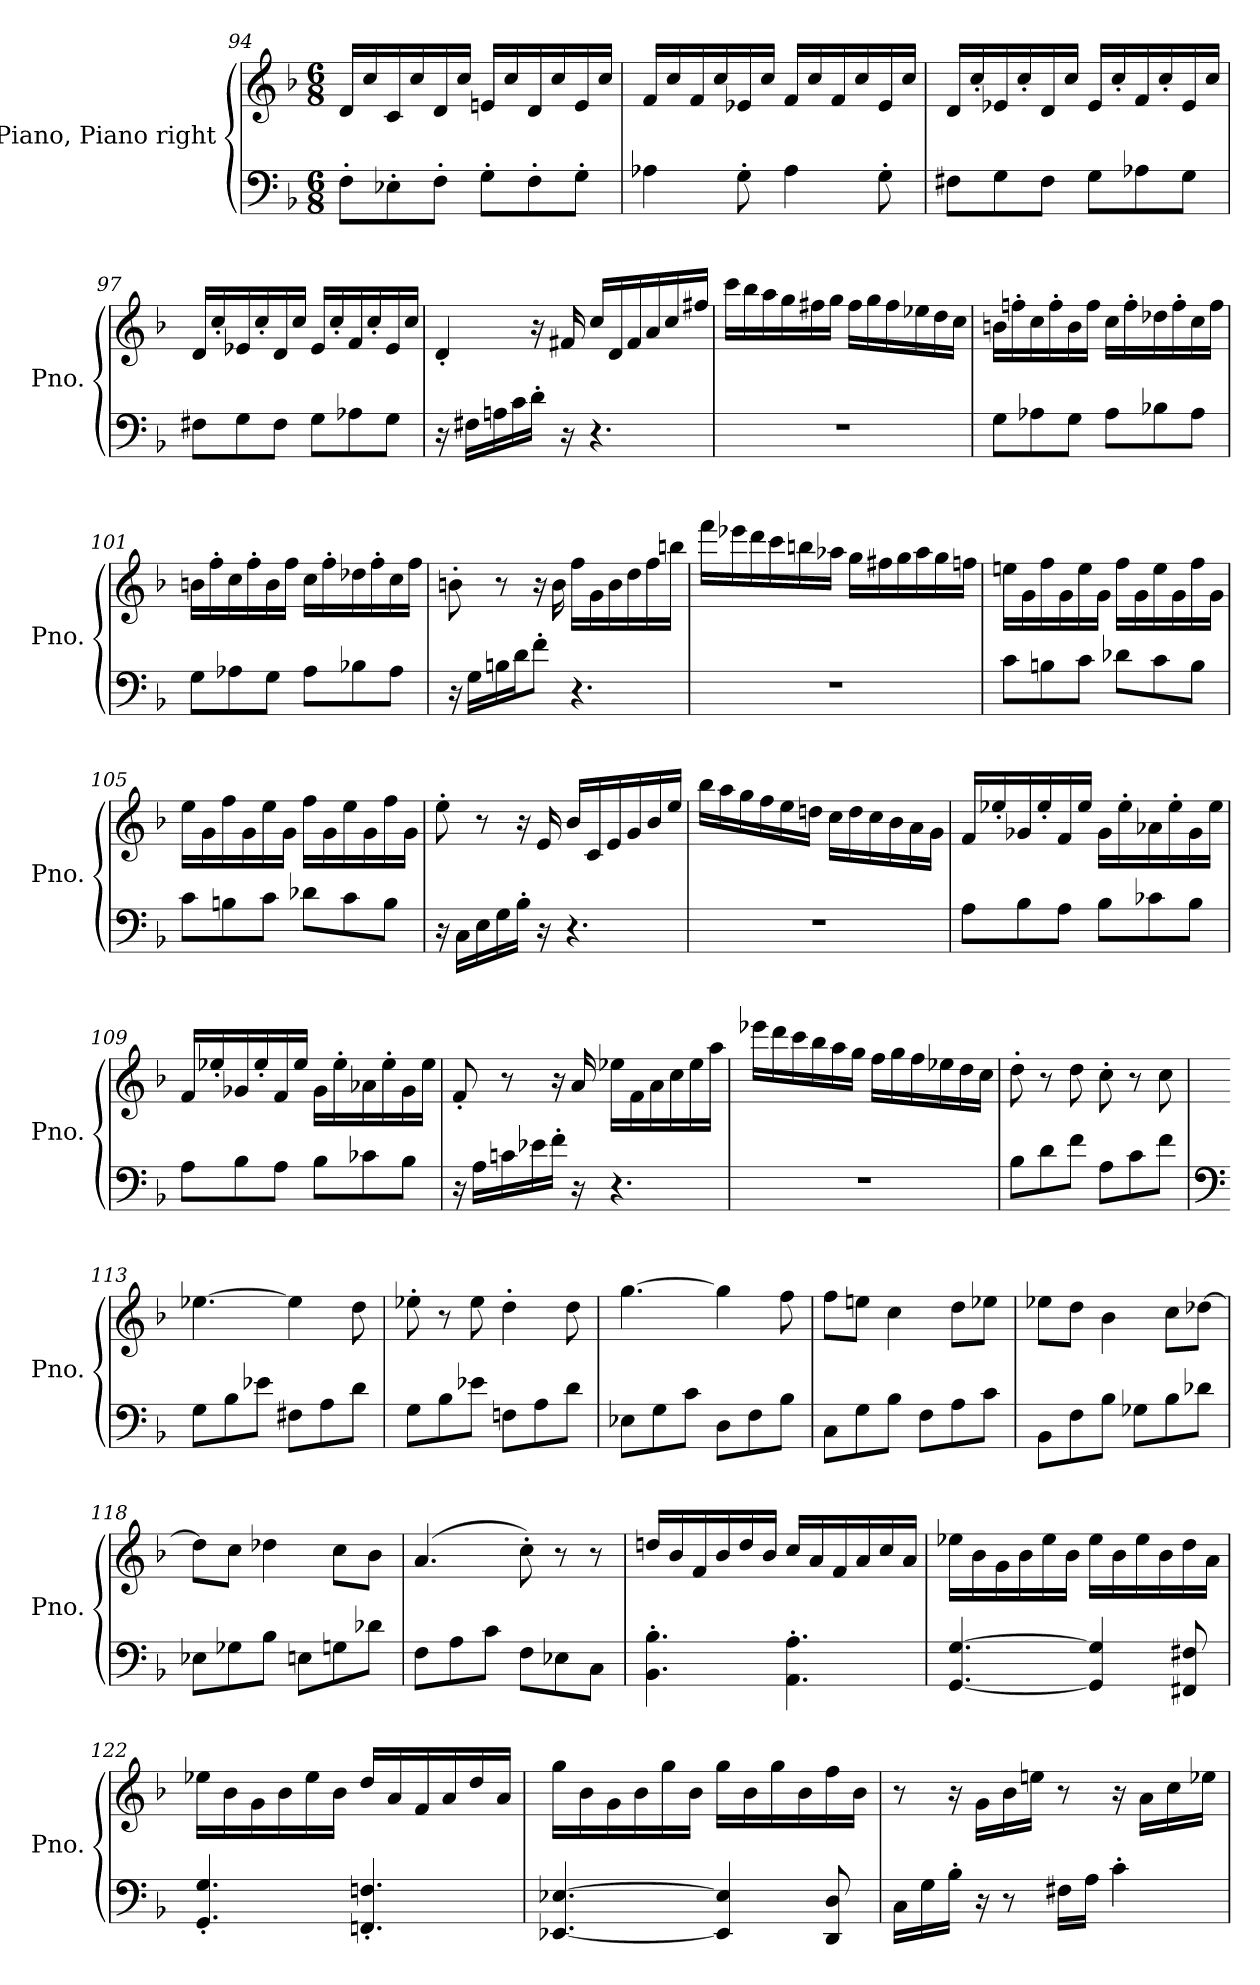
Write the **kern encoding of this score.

**kern	**kern
*part1	*part1
*staff2	*staff1
*I"Piano, Piano right	*
*I'Pno.	*
*clefF4	*clefG2
*k[b-]	*k[b-]
*M6/8	*M6/8
=94	=94
8F'\L	16d/LL
.	16cc/
8E-X'\	16c/
.	16cc/
8F'\J	16d/
.	16cc/JJ
8G'\L	16en/LL
.	16cc/
8F'\	16d/
.	16cc/
8G'\J	16e/
.	16cc/JJ
!!LO:LB:g=z
=95	=95
4A-X\	16f/LL
.	16cc/
.	16f/
.	16cc/
8G'\	16e-X/
.	16cc/JJ
4A-\	16f/LL
.	16cc/
.	16f/
.	16cc/
8G'\	16e-/
.	16cc/JJ
=96	=96
8F#X\L	16d/LL
.	16cc'/
8G\	16e-X/
.	16cc'/
8F#\J	16d/
.	16cc/JJ
8G\L	16e-/LL
.	16cc'/
8A-X\	16f/
.	16cc'/
8G\J	16e-/
.	16cc/JJ
=97	=97
8F#X\L	16d/LL
.	16cc'/
8G\	16e-X/
.	16cc'/
8F#\J	16d/
.	16cc/JJ
8G\L	16e-/LL
.	16cc'/
8A-X\	16f/
.	16cc'/
8G\J	16e-/
.	16cc/JJ
!!LO:LB:g=z
=98	=98
16r	4d'/
16F#X\LL	.
16An\	.
16c\	.
16d'\JJ	16r
16r	16f#X/
4.r	16cc/LL
.	16d/
.	16f#/
.	16a/
.	16cc/
.	16ff#X/JJ
=99	=99
2.r	16ccc\LL
.	16bb-\
.	16aa\
.	16gg\
.	16ff#X\
.	16gg\JJ
.	16ff#\LL
.	16gg\
.	16ff#\
.	16ee-X\
.	16dd\
.	16cc\JJ
=100	=100
8G\L	16bn\LL
.	16ffn'\
8A-X\	16cc\
.	16ff'\
8G\J	16b\
.	16ff\JJ
8A-\L	16cc\LL
.	16ff'\
8B-X\	16dd-X\
.	16ff'\
8A-\J	16cc\
.	16ff\JJ
=101	=101
8G\L	16bn\LL
.	16ff'\
8A-X\	16cc\
.	16ff'\
8G\J	16b\
.	16ff\JJ
8A-\L	16cc\LL
.	16ff'\
8B-X\	16dd-X\
.	16ff'\
8A-\J	16cc\
.	16ff\JJ
!!LO:LB:g=z
=102	=102
16r	8bn'\
16G\LL	.
16Bn\	8r
16d\J	.
8f'\J	16r
.	16b\
4.r	16ff\LL
.	16g\
.	16b\
.	16dd\
.	16ff\
.	16bbn\JJ
=103	=103
2.r	16fff\LL
.	16eee-X\
.	16ddd\
.	16ccc\
.	16bbn\
.	16aa-X\JJ
.	16gg\LL
.	16ff#X\
.	16gg\
.	16aa-\
.	16gg\
.	16ffn\JJ
=104	=104
8c\L	16een\LL
.	16g\
8Bn\	16ff\
.	16g\
8c\J	16ee\
.	16g\JJ
8d-X\L	16ff\LL
.	16g\
8c\	16ee\
.	16g\
8B\J	16ff\
.	16g\JJ
!!LO:LB:g=z
=105	=105
8c\L	16ee\LL
.	16g\
8Bn\	16ff\
.	16g\
8c\J	16ee\
.	16g\JJ
8d-X\L	16ff\LL
.	16g\
8c\	16ee\
.	16g\
8B\J	16ff\
.	16g\JJ
=106	=106
16r	8ee'\
16C\LL	.
16E\	8r
16G\	.
16B-'\JJ	16r
16r	16e/
4.r	16b-/LL
.	16c/
.	16e/
.	16g/
.	16b-/
.	16ee/JJ
=107	=107
2.r	16bb-\LL
.	16aa\
.	16gg\
.	16ff\
.	16ee\
.	16ddn\JJ
.	16cc\LL
.	16dd\
.	16cc\
.	16b-\
.	16a\
.	16g\JJ
=108	=108
8A\L	16f/LL
.	16ee-X'/
8B-\	16g-X/
.	16ee-'/
8A\J	16f/
.	16ee-/JJ
8B-\L	16g-\LL
.	16ee-'\
8c-X\	16a-X\
.	16ee-'\
8B-\J	16g-\
.	16ee-\JJ
!!LO:PB:g=z
=109	=109
8A\L	16f/LL
.	16ee-X'/
8B-\	16g-X/
.	16ee-'/
8A\J	16f/
.	16ee-/JJ
8B-\L	16g-\LL
.	16ee-'\
8c-X\	16a-X\
.	16ee-'\
8B-\J	16g-\
.	16ee-\JJ
=110	=110
16r	8f'/
16A\LL	.
16cn\	8r
16e-X\	.
16f'\JJ	16r
16r	16a/
4.r	16ee-X\LL
.	16f\
.	16a\
.	16cc\
.	16ee-\
.	16aa\JJ
=111	=111
2.r	16eee-X\LL
.	16ddd\
.	16ccc\
.	16bb-\
.	16aa\
.	16gg\JJ
.	16ff\LL
.	16gg\
.	16ff\
.	16ee-X\
.	16dd\
.	16cc\JJ
=112	=112
8B-\L	8dd'\
8d\	8r
8f\J	8dd\
8A\L	8cc'\
8c\	8r
8f\J	8cc\
!!LO:LB:g=z
=113	=113
*clefF4	*
8G\L	[4.ee-X\
8B-\	.
8e-X\J	.
8F#X\L	4ee-\]
8A\	.
8d\J	8dd\
=114	=114
8G\L	8ee-X'\
8B-\	8r
8e-X\J	8ee-\
8Fn\L	4dd'\
8A\	.
8d\J	8dd\
=115	=115
8E-X\L	[4.gg\
8G\	.
8c\J	.
8D\L	4gg\]
8F\	.
8B-\J	8ff\
=116	=116
8C\L	8ff\L
8G\	8een\J
8B-\J	4cc\
8F\L	.
8A\	8dd\L
8c\J	8ee-X\J
=117	=117
8BB-\L	8ee-X\L
8F\	8dd\J
8B-\J	4b-\
8G-X\L	.
8B-\	8cc\L
8d-X\J	[8dd-X\J
=118	=118
8E-X\L	8dd-\L]
8G-X\	8cc\J
8B-\J	4dd-X\
8En\L	.
8Gn\	8cc\L
8d-X\J	8b-\J
!!LO:LB:g=z
=119	=119
8F\L	(4.a/
8A\	.
8c\J	.
8F\L	8cc'\)
8E-X\	8r
8C\J	8r
=120	=120
4.BB-\' 4.B-\'	16ddn/LL
.	16b-/
.	16f/
.	16b-/
.	16dd/
.	16b-/JJ
4.AA\' 4.A\'	16cc/LL
.	16a/
.	16f/
.	16a/
.	16cc/
.	16a/JJ
=121	=121
[4.GG/ [4.G/	16ee-X\LL
.	16b-\
.	16g\
.	16b-\
.	16ee-\
.	16b-\JJ
4GG/] 4G/]	16ee-\LL
.	16b-\
.	16ee-\
.	16b-\
8FF#X/ 8F#X/	16dd\
.	16a\JJ
=122	=122
4.GG/' 4.G/'	16ee-X\LL
.	16b-\
.	16g\
.	16b-\
.	16ee-\
.	16b-\JJ
4.FFn/' 4.Fn/'	16dd/LL
.	16a/
.	16f/
.	16a/
.	16dd/
.	16a/JJ
=123	=123
[4.EE-X/ [4.E-X/	16gg\LL
.	16b-\
.	16g\
.	16b-\
.	16gg\
.	16b-\JJ
4EE-/] 4E-/]	16gg\LL
.	16b-\
.	16gg\
.	16b-\
8DD/ 8D/	16ff\
.	16b-\JJ
!!LO:LB:g=z
=124	=124
16C\LL	8r
16G\	.
16B-'\JJ	16r
16r	16g\LL
8r	16b-\
.	16een\JJ
16F#X\LL	8r
16A\JJ	.
4c'\	16r
.	16a\LL
.	16cc\
.	16ee-X\JJ
=	=
*-	*-
